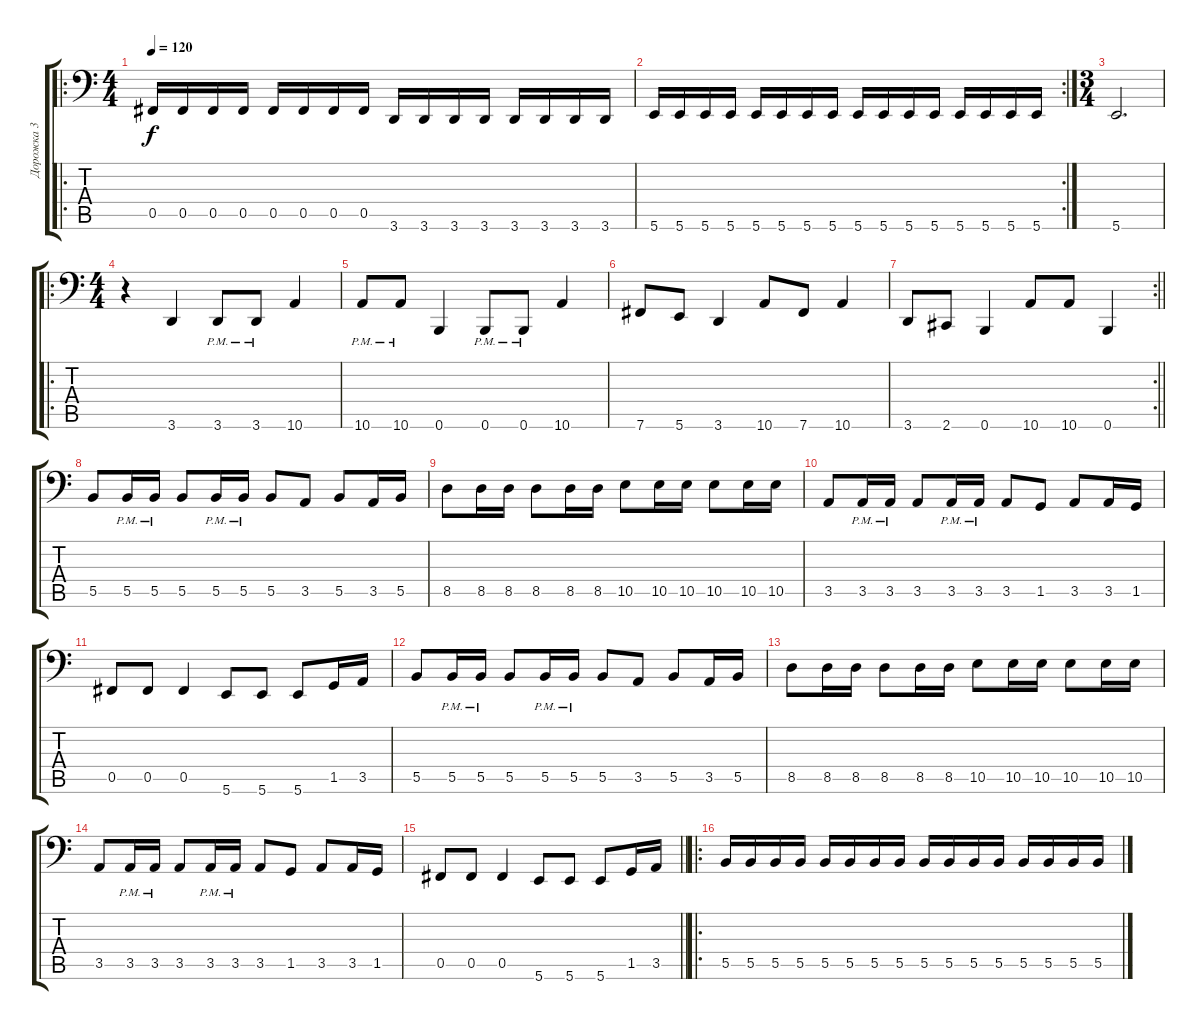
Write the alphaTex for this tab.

\track ("Дорожка 3" "Дорожка 3") {instrument electricbassfinger}
\staff {score tabs}
\tuning (Db3 Ab2 E2 B1 Gb1 B0) {hide}
\ro
\ts (4 4)
\tempo 120
\clef f4
\ks c
0.5.16{dy f} 0.5.16 0.5.16 0.5.16 0.5.16 0.5.16 0.5.16 0.5.16 3.6.16 3.6.16 3.6.16 3.6.16 3.6.16 3.6.16 3.6.16 3.6.16 |
\rc 2
5.6.16 5.6.16 5.6.16 5.6.16 5.6.16 5.6.16 5.6.16 5.6.16 5.6.16 5.6.16 5.6.16 5.6.16 5.6.16 5.6.16 5.6.16 5.6.16 |
\ts (3 4)
5.6.2{d} |
\ro
\ts (4 4)
r.4 3.6.4 3.6{pm}.8 3.6{pm}.8 10.6.4 |
10.6{pm}.8 10.6{pm}.8 0.6.4 0.6{pm}.8 0.6{pm}.8 10.6.4 |
7.6.8 5.6.8 3.6.4 10.6.8 7.6.8 10.6.4 |
\rc 2
\barLineRight lightlight
3.6.8 2.6.8 0.6.4 10.6.8 10.6.8 0.6.4 |
5.5.8 5.5{pm}.16 5.5{pm}.16 5.5.8 5.5{pm}.16 5.5{pm}.16 5.5.8 3.5.8 5.5.8 3.5.16 5.5.16 |
8.5.8 8.5.16 8.5.16 8.5.8 8.5.16 8.5.16 10.5.8 10.5.16 10.5.16 10.5.8 10.5.16 10.5.16 |
3.5.8 3.5{pm}.16 3.5{pm}.16 3.5.8 3.5{pm}.16 3.5{pm}.16 3.5.8 1.5.8 3.5.8 3.5.16 1.5.16 |
0.5.8 0.5.8 0.5.4 5.6.8 5.6.8 5.6.8 1.5.16 3.5.16 |
5.5.8 5.5{pm}.16 5.5{pm}.16 5.5.8 5.5{pm}.16 5.5{pm}.16 5.5.8 3.5.8 5.5.8 3.5.16 5.5.16 |
8.5.8 8.5.16 8.5.16 8.5.8 8.5.16 8.5.16 10.5.8 10.5.16 10.5.16 10.5.8 10.5.16 10.5.16 |
3.5.8 3.5{pm}.16 3.5{pm}.16 3.5.8 3.5{pm}.16 3.5{pm}.16 3.5.8 1.5.8 3.5.8 3.5.16 1.5.16 |
\barLineRight lightlight
0.5.8 0.5.8 0.5.4 5.6.8 5.6.8 5.6.8 1.5.16 3.5.16 |
\ro
5.5.16 5.5.16 5.5.16 5.5.16 5.5.16 5.5.16 5.5.16 5.5.16 5.5.16 5.5.16 5.5.16 5.5.16 5.5.16 5.5.16 5.5.16 5.5.16
